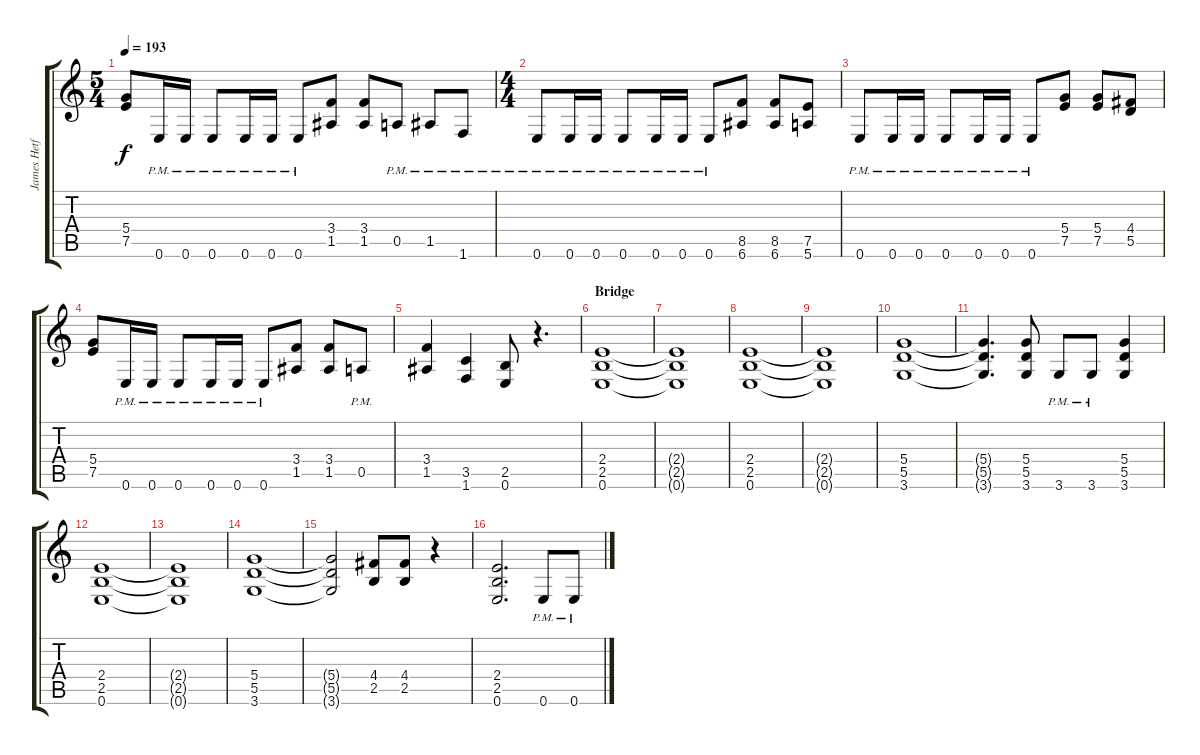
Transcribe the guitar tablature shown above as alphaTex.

\track ("James Hetfield - Rhythm Guitar" "James Hetf") {instrument distortionguitar}
\staff {score tabs}
\tuning (E4 B3 G3 D3 A2 E2) {hide}
\ts (5 4)
\tempo 193
\clef g2
\ks c
(5.4 7.5).8{dy f} 0.6{pm}.16 0.6{pm}.16 0.6{pm}.8 0.6{pm}.16 0.6{pm}.16 0.6{pm}.8 (3.4 1.5).8 (3.4 1.5).8 0.5{pm}.8 1.5{pm}.8 1.6{pm}.8 |
\ts (4 4)
0.6{pm}.8 0.6{pm}.16 0.6{pm}.16 0.6{pm}.8 0.6{pm}.16 0.6{pm}.16 0.6{pm}.8 (8.5 6.6).8 (8.5 6.6).8 (7.5 5.6).8 |
0.6{pm}.8 0.6{pm}.16 0.6{pm}.16 0.6{pm}.8 0.6{pm}.16 0.6{pm}.16 0.6{pm}.8 (5.4 7.5).8 (5.4 7.5).8 (4.4 5.5).8 |
(5.4 7.5).8 0.6{pm}.16 0.6{pm}.16 0.6{pm}.8 0.6{pm}.16 0.6{pm}.16 0.6{pm}.8 (3.4 1.5).8 (3.4 1.5).8 0.5{pm}.8 |
(3.4 1.5).4 (3.5 1.6).4 (2.5 0.6).8 r.4{d} |
\section ("" "Bridge")
(2.4 2.5 0.6).1 |
(2.4{t} 2.5{t} 0.6{t}).1 |
(2.4 2.5 0.6).1 |
(2.4{t} 2.5{t} 0.6{t}).1 |
(5.4 5.5 3.6).1 |
(5.4{t} 5.5{t} 3.6{t}).4{d} (5.4 5.5 3.6).8 3.6{pm}.8 3.6{pm}.8 (5.4 5.5 3.6).4 |
(2.4 2.5 0.6).1 |
(2.4{t} 2.5{t} 0.6{t}).1 |
(5.4 5.5 3.6).1 |
(5.4{t} 5.5{t} 3.6{t}).2 (4.4 2.5).8 (4.4 2.5).8 r.4 |
(2.4 2.5 0.6).2{d} 0.6{pm}.8 0.6{pm}.8
